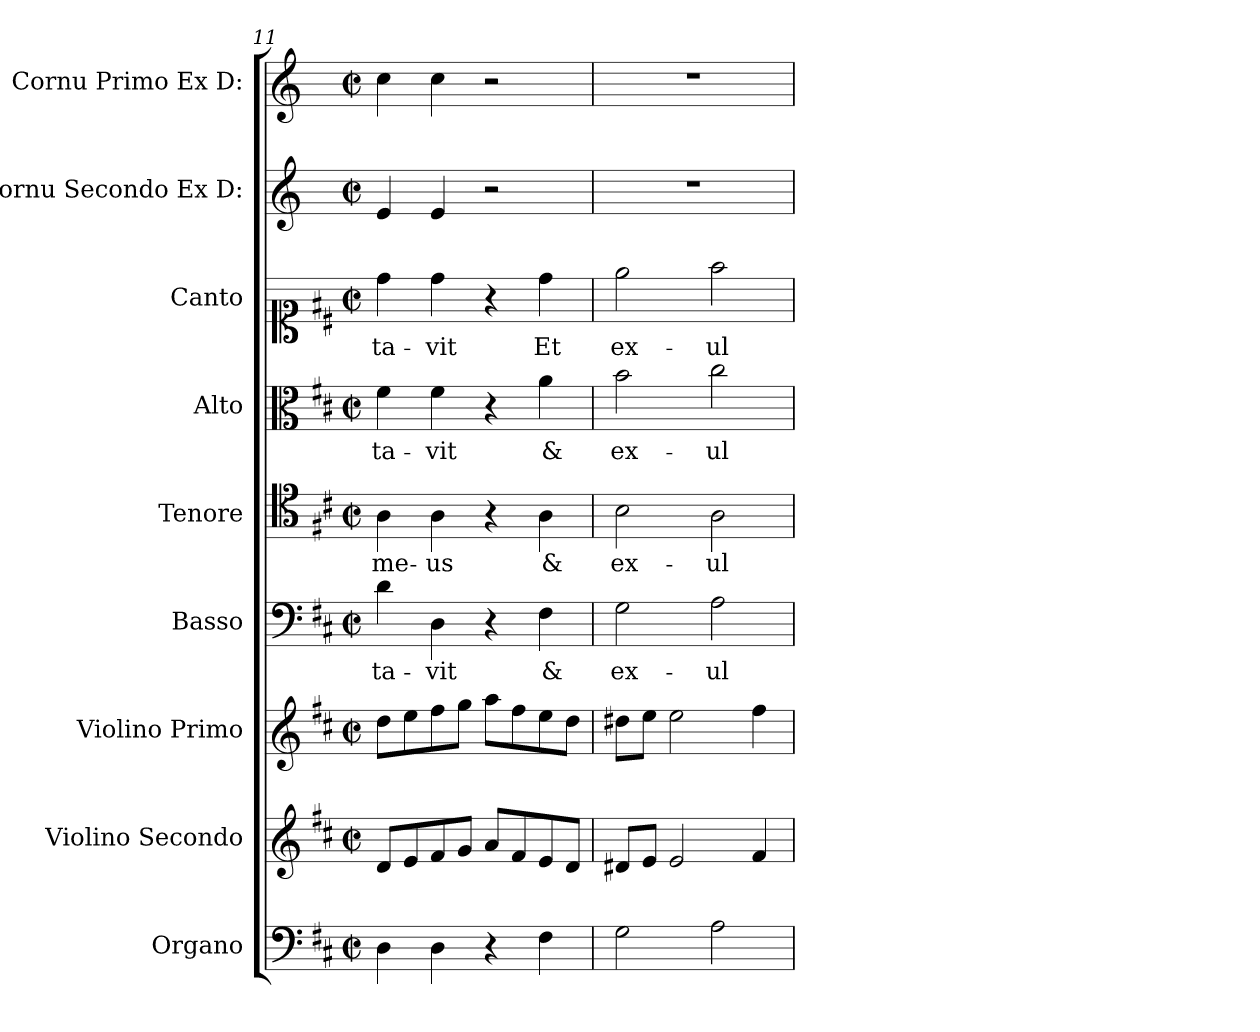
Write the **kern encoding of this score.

**kern	**kern	**kern	**kern	**text	**kern	**text	**kern	**text	**kern	**text	**kern	**kern
*part9	*part8	*part7	*part6	*part6	*part5	*part5	*part4	*part4	*part3	*part3	*part2	*part1
*staff9	*staff8	*staff7	*staff6	*staff6	*staff5	*staff5	*staff4	*staff4	*staff3	*staff3	*staff2	*staff1
*I"Organo	*I"Violino Secondo	*I"Violino Primo	*I"Basso	*	*I"Tenore	*	*I"Alto	*	*I"Canto	*	*I"Cornu Secondo Ex D:	*I"Cornu Primo Ex D:
*	*I'vl 2	*I'vl 1	*I'B	*	*I'T	*	*I'A	*	*	*	*I'cor 2	*I'cor 1
*clefF4	*clefG2	*clefG2	*clefF4	*	*clefC4	*	*clefC3	*	*clefC1	*	*clefG2	*clefG2
*	*	*	*	*	*	*	*	*	*	*	*ITrd-1c-2	*ITrd-1c-2
*k[f#c#]	*k[f#c#]	*k[f#c#]	*k[f#c#]	*	*k[f#c#]	*	*k[f#c#]	*	*k[f#c#]	*	*k[f#c#]	*k[f#c#]
*M2/2	*M2/2	*M2/2	*M2/2	*	*M2/2	*	*M2/2	*	*M2/2	*	*M2/2	*M2/2
*met(c|)	*met(c|)	*met(c|)	*met(c|)	*	*met(c|)	*	*met(c|)	*	*met(c|)	*	*met(c|)	*met(c|)
=11	=11	=11	=11	=11	=11	=11	=11	=11	=11	=11	=11	=11
!	!	!	!	!LO:LY:i	!	!	!	!	!	!LO:LY:i	!	!
4D\	8d/L	8dd\L	4d\	-ta-	4A\	me-	4f#\	-ta-	4dd\	-ta-	4f#/	4dd\
.	8e/	8ee\	.	.	.	.	.	.	.	.	.	.
!	!	!	!	!LO:LY:i	!	!	!	!	!	!LO:LY:i	!	!
4D\	8f#/	8ff#\	4D\	-vit	4A\	-us	4f#\	-vit	4dd\	-vit	4f#/	4dd\
.	8g/J	8gg\J	.	.	.	.	.	.	.	.	.	.
4r	8a/L	8aa\L	4r	.	4r	.	4r	.	4r	.	2r	2r
.	8f#/	8ff#\	.	.	.	.	.	.	.	.	.	.
!	!	!	!	!	!	!	!	!LO:LY:i	!	!LO:LY:i	!	!
4F#\	8e/	8ee\	4F#\	&	4A\	&	4a\	&	4dd\	Et	.	.
.	8d/J	8dd\J	.	.	.	.	.	.	.	.	.	.
=12	=12	=12	=12	=12	=12	=12	=12	=12	=12	=12	=12	=12
!	!	!	!	!	!	!	!	!LO:LY:i	!	!LO:LY:i	!	!
2G\	8d#X/L	8dd#X\L	2G\	ex-	2B\	ex-	2b\	ex-	2ee\	ex-	1r	1r
.	8e/J	8ee\J	.	.	.	.	.	.	.	.	.	.
.	2e/	2ee\	.	.	.	.	.	.	.	.	.	.
!	!	!	!	!	!	!	!	!LO:LY:i	!	!LO:LY:i	!	!
2A\	.	.	2A\	-ul-	2A\	-ul-	2cc#\	-ul-	2ff#\	-ul-	.	.
.	4f#/	4ff#\	.	.	.	.	.	.	.	.	.	.
=	=	=	=	=	=	=	=	=	=	=	=	=
*-	*-	*-	*-	*-	*-	*-	*-	*-	*-	*-	*-	*-
